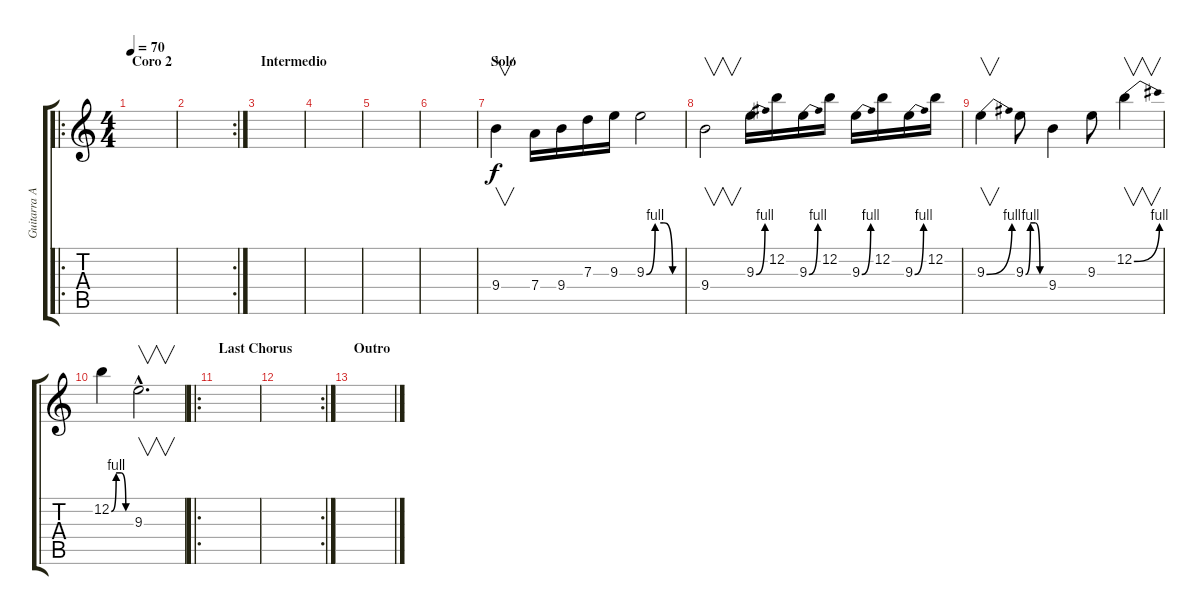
\track ("Guitarra Arreglos" "Guitarra A") {instrument overdrivenguitar}
\staff {score tabs}
\tuning (E4 B3 G3 D3 A2 E2) {hide}
\ro
\ts (4 4)
\section ("" "Coro 2")
\tempo 70
\clef g2
\ks c
|
\rc 2
|
\section ("" "Intermedio")
|
|
|
|
\section ("" "Solo")
9.4.4{v} 7.4.16 9.4.16 7.3.16 9.3.16 9.3{be (custom 0 0 15 4 30 4 45 0 60 0)}.2 |
9.4.2{v} 9.3{be (bend 0 0 60 4)}.16 12.2.16 9.3{be (bend 0 0 60 4)}.16 12.2.16 9.3{be (bend 0 0 60 4)}.16 12.2.16 9.3{be (bend 0 0 60 4)}.16 12.2.16 |
9.3{be (bend 0 0 60 4)}.4{v} 9.3{be (custom 0 0 15 4 30 4 45 0 60 0)}.8 9.4.4 9.3.8 12.2{be (bend 0 0 60 4)}.4{v} |
12.2{be (custom 0 0 15 4 30 4 45 0 60 0)}.4 9.3{hac}.2{v d} |
\ro
\section ("" "Last Chorus")
|
\rc 2
|
\section ("" "Outro")
